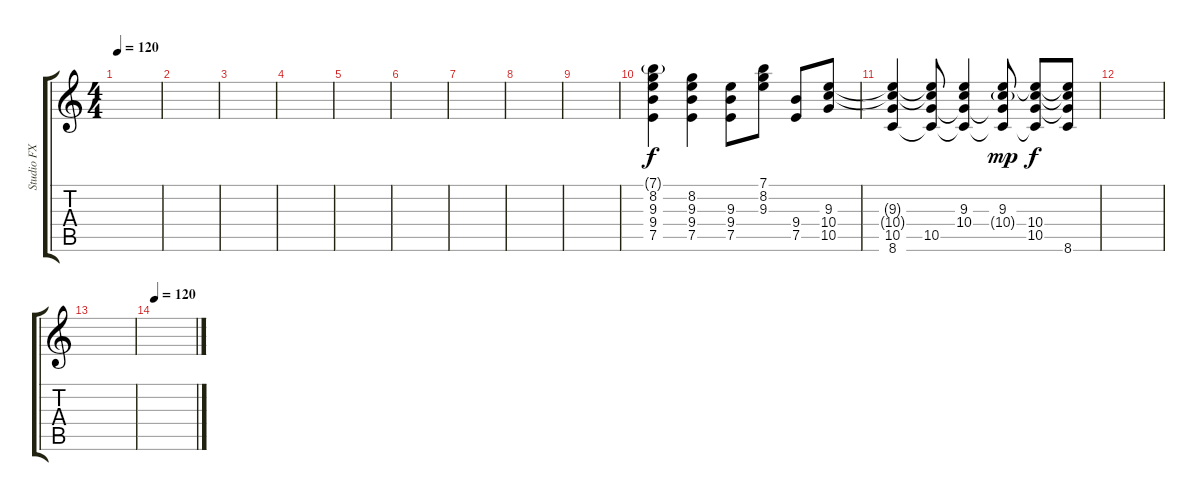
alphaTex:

\track ("Studio FX" "Studio FX") {instrument overdrivenguitar}
\staff {score tabs}
\tuning (E4 B3 G3 D3 A2 E2) {hide}
\ts (4 4)
\tempo 120
\clef g2
\ks c
|
|
|
|
|
|
|
|
|
(7.1{g} 8.2 9.3 9.4 7.5).4{instrument acousticguitarsteel} (8.2 9.3 9.4 7.5).4{dy f instrument acousticguitarsteel} (9.3 9.4 7.5).8{instrument acousticguitarsteel} (7.1 8.2 9.3).8{instrument acousticguitarsteel} (9.4 7.5).8{instrument acousticguitarsteel} (9.3 10.4 10.5).8{instrument acousticguitarsteel} |
(9.3{t} 10.4{t} 10.5 8.6).4{instrument acousticguitarsteel} (9.3{t} 10.4{t} 10.5 8.6{t}).8{instrument acousticguitarsteel} (9.3 10.4 10.5{t} 8.6{t}).4{instrument acousticguitarsteel} (9.3 10.4{g} 10.5{t} 8.6{t}).8{dy mp instrument acousticguitarsteel} (9.3{t} 10.4 10.5 8.6{t}).8{dy f instrument acousticguitarsteel} (9.3{t} 10.4{t} 10.5{t} 8.6).8{instrument acousticguitarsteel} |
|
|
\tempo 120
